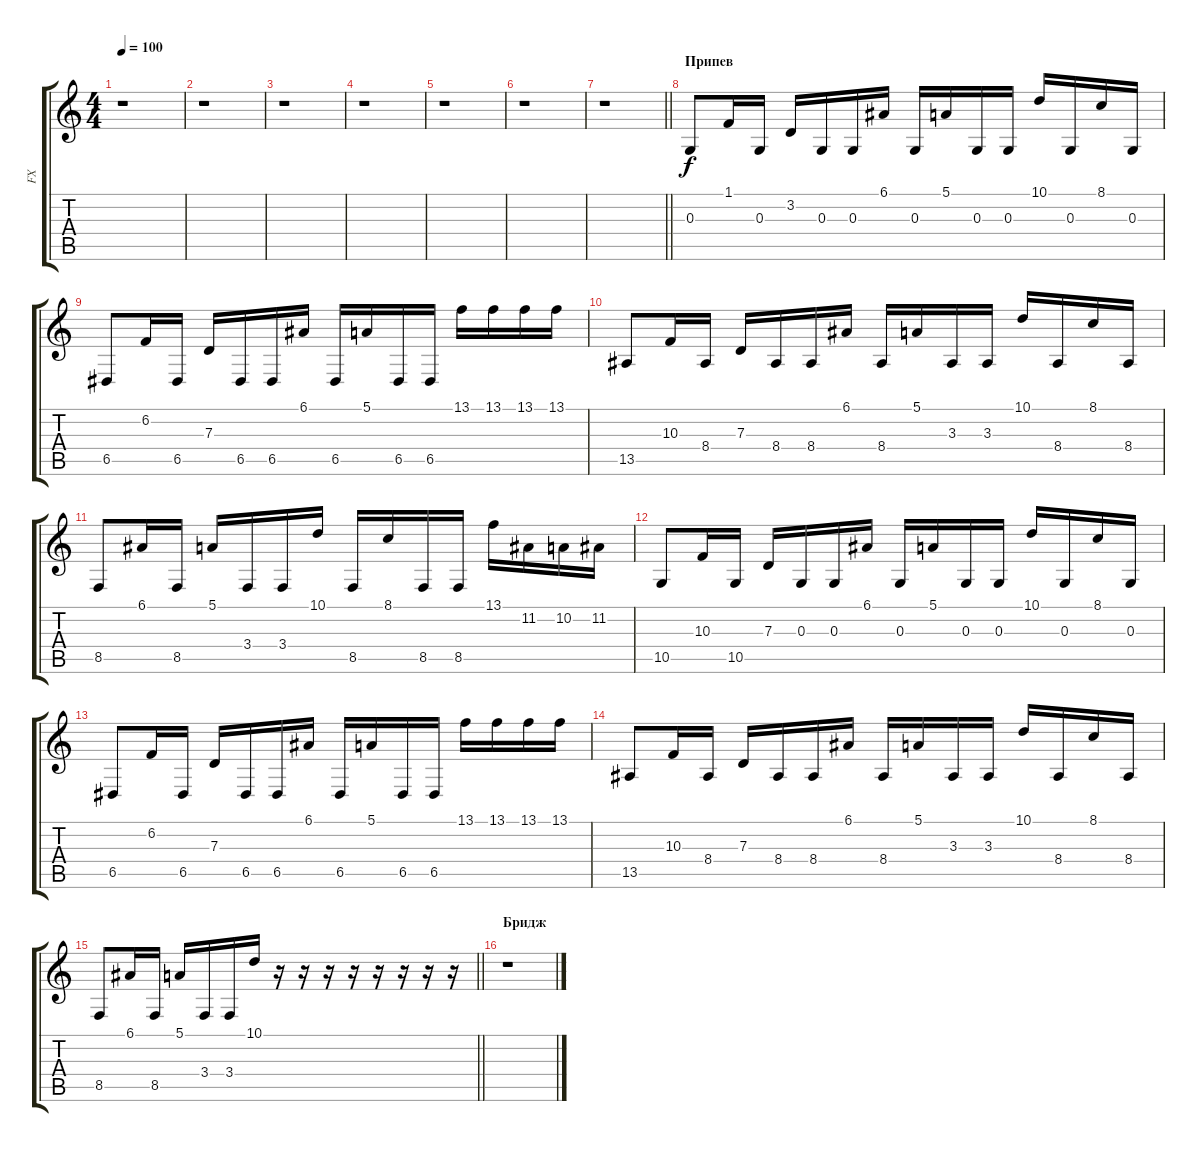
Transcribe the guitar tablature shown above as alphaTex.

\track ("FX" "FX") {instrument lead2sawtooth}
\staff {score tabs}
\tuning (E4 B3 G3 D3 A2 D2) {hide}
\ts (4 4)
\tempo 100
\clef g2
\ks c
r.1{dy f} |
r.1 |
r.1 |
r.1 |
r.1 |
r.1 |
\barLineRight lightlight
r.1 |
\section ("" "Припев")
0.3.8 1.1.16 0.3.16 3.2.16 0.3.16 0.3.16 6.1.16 0.3.16 5.1.16 0.3.16 0.3.16 10.1.16 0.3.16 8.1.16 0.3.16 |
6.5.8 6.2.16 6.5.16 7.3.16 6.5.16 6.5.16 6.1.16 6.5.16 5.1.16 6.5.16 6.5.16 13.1.16 13.1.16 13.1.16 13.1.16 |
13.5.8 10.3.16 8.4.16 7.3.16 8.4.16 8.4.16 6.1.16 8.4.16 5.1.16 3.3.16 3.3.16 10.1.16 8.4.16 8.1.16 8.4.16 |
8.5.8 6.1.16 8.5.16 5.1.16 3.4.16 3.4.16 10.1.16 8.5.16 8.1.16 8.5.16 8.5.16 13.1.16 11.2.16 10.2.16 11.2.16 |
10.5.8 10.3.16 10.5.16 7.3.16 0.3.16 0.3.16 6.1.16 0.3.16 5.1.16 0.3.16 0.3.16 10.1.16 0.3.16 8.1.16 0.3.16 |
6.5.8 6.2.16 6.5.16 7.3.16 6.5.16 6.5.16 6.1.16 6.5.16 5.1.16 6.5.16 6.5.16 13.1.16 13.1.16 13.1.16 13.1.16 |
13.5.8 10.3.16 8.4.16 7.3.16 8.4.16 8.4.16 6.1.16 8.4.16 5.1.16 3.3.16 3.3.16 10.1.16 8.4.16 8.1.16 8.4.16 |
\barLineRight lightlight
8.5.8 6.1.16 8.5.16 5.1.16 3.4.16 3.4.16 10.1.16 r.16 r.16 r.16 r.16 r.16 r.16 r.16 r.16 |
\section ("" "Бридж")
r.1
